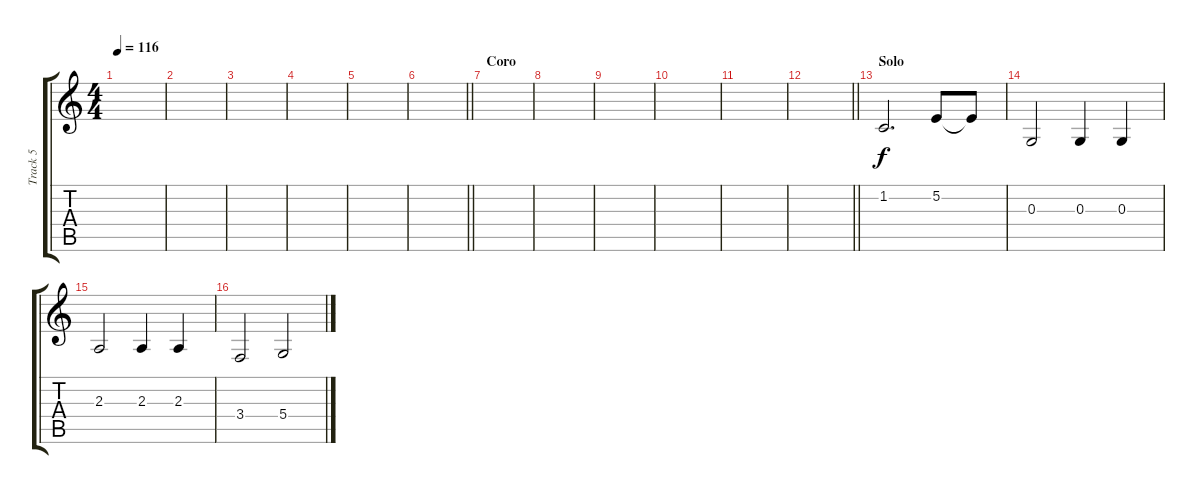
\track ("Track 5" "Track 5") {instrument harmonica}
\staff {score tabs}
\tuning (E4 B3 G3 D3 A2 E2) {hide}
\ts (4 4)
\tempo 116
\clef g2
\ks c
|
|
|
|
|
\barLineRight lightlight
|
\section ("" "Coro")
|
|
|
|
|
\barLineRight lightlight
|
\section ("" "Solo")
1.2.2{d} 5.2.8 5.2{t}.8 |
0.3.2 0.3.4 0.3.4 |
2.3.2 2.3.4 2.3.4 |
3.4.2 5.4.2
